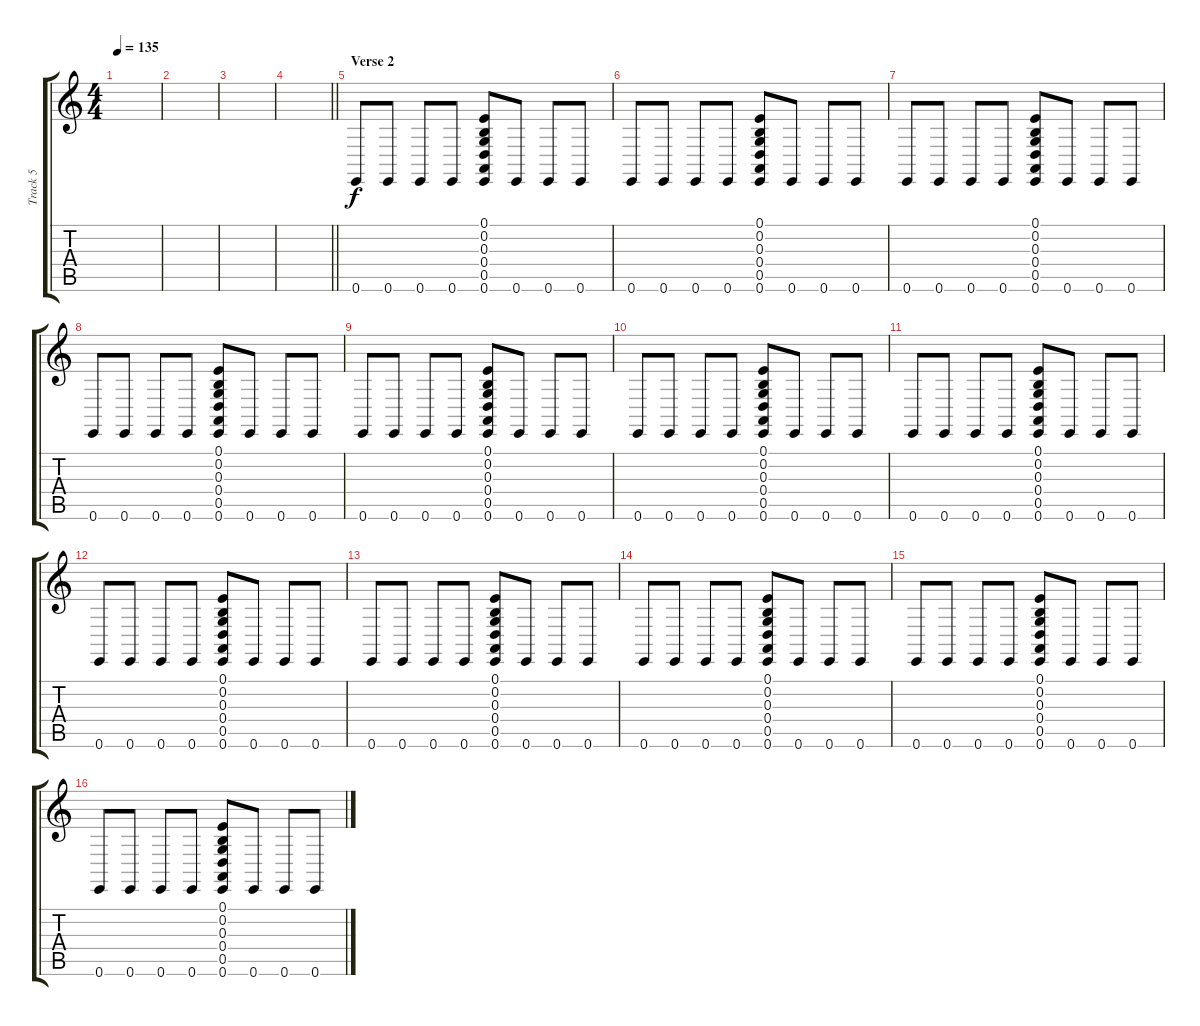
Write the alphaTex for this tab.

\track ("Track 5" "Track 5") {instrument taikodrum}
\staff {score tabs}
\tuning (E4 B3 G3 D3 A2 E2) {hide}
\ts (4 4)
\tempo 135
\clef g2
\ks c
|
|
|
\barLineRight lightlight
|
\section ("" "Verse 2")
0.6.8 0.6.8 0.6.8 0.6.8 (0.1 0.2 0.3 0.4 0.5 0.6).8 0.6.8 0.6.8 0.6.8 |
0.6.8 0.6.8 0.6.8 0.6.8 (0.1 0.2 0.3 0.4 0.5 0.6).8 0.6.8 0.6.8 0.6.8 |
0.6.8 0.6.8 0.6.8 0.6.8 (0.1 0.2 0.3 0.4 0.5 0.6).8 0.6.8 0.6.8 0.6.8 |
0.6.8 0.6.8 0.6.8 0.6.8 (0.1 0.2 0.3 0.4 0.5 0.6).8 0.6.8 0.6.8 0.6.8 |
0.6.8 0.6.8 0.6.8 0.6.8 (0.1 0.2 0.3 0.4 0.5 0.6).8 0.6.8 0.6.8 0.6.8 |
0.6.8 0.6.8 0.6.8 0.6.8 (0.1 0.2 0.3 0.4 0.5 0.6).8 0.6.8 0.6.8 0.6.8 |
0.6.8 0.6.8 0.6.8 0.6.8 (0.1 0.2 0.3 0.4 0.5 0.6).8 0.6.8 0.6.8 0.6.8 |
0.6.8 0.6.8 0.6.8 0.6.8 (0.1 0.2 0.3 0.4 0.5 0.6).8 0.6.8 0.6.8 0.6.8 |
0.6.8 0.6.8 0.6.8 0.6.8 (0.1 0.2 0.3 0.4 0.5 0.6).8 0.6.8 0.6.8 0.6.8 |
0.6.8 0.6.8 0.6.8 0.6.8 (0.1 0.2 0.3 0.4 0.5 0.6).8 0.6.8 0.6.8 0.6.8 |
0.6.8 0.6.8 0.6.8 0.6.8 (0.1 0.2 0.3 0.4 0.5 0.6).8 0.6.8 0.6.8 0.6.8 |
0.6.8 0.6.8 0.6.8 0.6.8 (0.1 0.2 0.3 0.4 0.5 0.6).8 0.6.8 0.6.8 0.6.8
